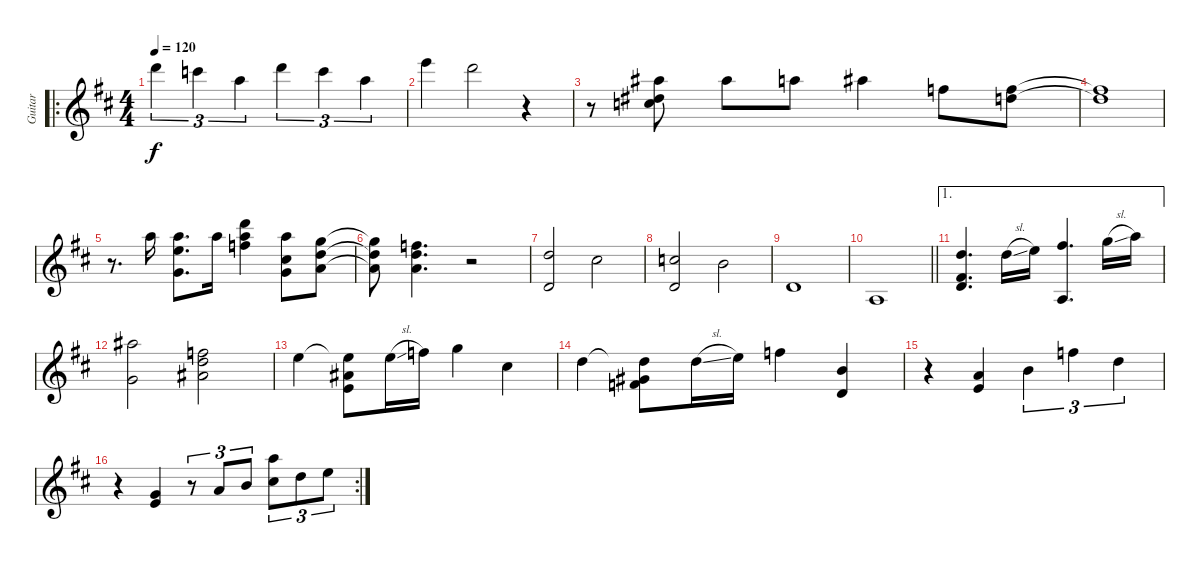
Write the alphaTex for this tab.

\track ("Guitar" "Guitar") {instrument acousticguitarnylon}
\staff {score}
\tuning (E4 B3 G3 D3 A2 E2) {hide}
\ro
\ts (4 4)
\tempo 120
\clef g2
\ks d
10.1.4{tu (3 2) dy f} 8.1.4{tu (3 2)} 5.1.4{tu (3 2)} 10.1.4{tu (3 2)} 8.1.4{tu (3 2)} 5.1.4{tu (3 2)} |
12.1.4 10.1.2 r.4 |
r.8 (6.1 4.2 5.3).8 6.1.8 5.1.8 6.1.4 1.1.8 (1.1 3.2).8 |
(1.1{t} 3.2{t}).1 |
r.8{d} 5.1.16 (5.1 5.2 0.3).8{d} 5.1.16 (5.1 15.2 10.3).4 (5.1 2.2 0.3).8 (3.1 3.2 2.3).8 |
(3.1{t} 3.2{t} 2.3{t}).8 (1.1 3.2 2.3).4{d} r.2 |
(3.2 0.4).2 2.2.2 |
(1.2 0.4).2 0.2.2 |
0.4.1 |
\barLineRight lightlight
0.5.1 |
\ae 1
(3.2 4.4 5.5).4{d} 3.2{sl}.16 5.2.16 (2.1 0.5).4{d} 3.1{sl}.16 5.1.16 |
(6.1 0.3).2 (1.1 3.2 3.3).2 |
0.1.4 (0.1{t} 3.3 2.4).8 0.1{sl}.16 1.1.16 3.1.4 2.2.4 |
3.2.4 (3.2{t} 1.3 3.4).8 3.2{sl}.16 5.2.16 1.1.4 (0.2 0.4).4 |
r.4 (2.3 2.4).4 0.2.4{tu (3 2)} 1.1.4{tu (3 2)} 3.2.4{tu (3 2)} |
\rc 2
r.4 (0.3 2.4).4 r.8{tu (3 2)} 2.3.8{tu (3 2)} 0.2.8{tu (3 2)} (5.1 2.2).8{tu (3 2)} 3.2.8{tu (3 2)} 0.1.8{tu (3 2)}
